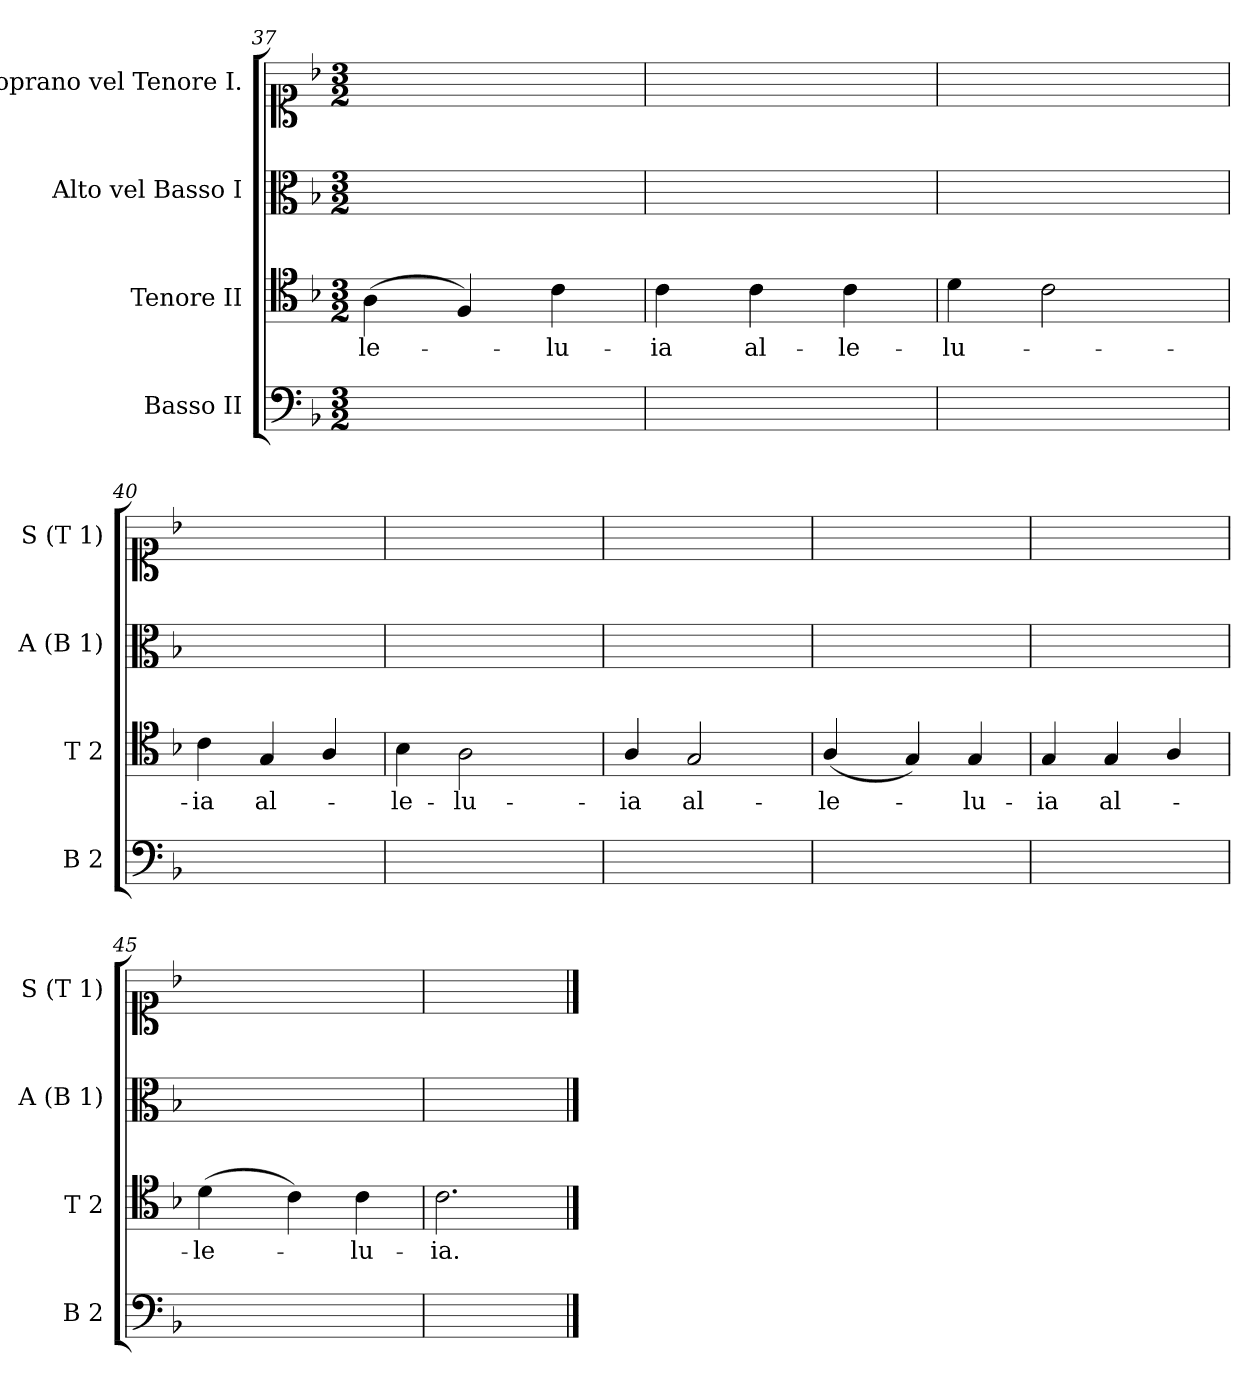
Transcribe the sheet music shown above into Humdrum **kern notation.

**kern	**text	**kern	**text	**kern	**text	**kern	**text
*part4	*part4	*part3	*part3	*part2	*part2	*part1	*part1
*staff4	*staff4	*staff3	*staff3	*staff2	*staff2	*staff1	*staff1
*I"Basso II	*	*I"Tenore II	*	*I"Alto vel Basso I	*	*I"Soprano vel Tenore I.	*
*I'B 2	*	*I'T 2	*	*I'A (B 1)	*	*I'S (T 1)	*
*clefF4	*	*clefC4	*	*clefC3	*	*clefC1	*
*k[b-]	*	*k[b-]	*	*k[b-]	*	*k[b-]	*
*F:	*	*F:	*	*F:	*	*F:	*
*M3/2	*	*M3/2	*	*M3/2	*	*M3/2	*
=37	=37	=37	=37	=37	=37	=37	=37
!	!	!LO:N:vis=4	!	!	!	!LO:N:vis=4	!
1Dyy	-le-	(>2A\	-le-	(>2f\yy	-le-	2cc\yy]	.
!	!	!LO:N:vis=4	!	!	!	!LO:N:vis=2	!
.	.	2F/)	.	2d\yy)	.	1b-yy	-le-
!	!	!LO:N:vis=4	!	!	!	!	!
2E\yy	-lu-	2c\	-lu-	2g\yy	-lu-	.	.
=38	=38	=38	=38	=38	=38	=38	=38
!	!	!LO:N:vis=4	!	!	!	!LO:N:vis=4	!
2F\yy	-ia	2c\	-ia	2f\yy	-ia	2b-\yy	-lu-
!	!	!LO:N:vis=4	!	!	!	!LO:N:vis=4	!
2F\yy	al-	2c\	al-	2f\yy	al-	2a\yy	-ja
!	!	!LO:N:vis=4	!	!	!	!LO:N:vis=4	!
2A\yy	.	2c\	-le-	2f\yy	-le-	2cc\yy	al-
=39	=39	=39	=39	=39	=39	=39	=39
!	!	!LO:N:vis=4	!	!	!	!LO:N:vis=4	!
2B-\yy	-le-	2d\	-lu-	(>1fyy	-lu-	(>2b-\yy	-le-
!	!	!LO:N:vis=2	!	!	!	!LO:N:vis=4	!
2c\yy	.	1c\	.	.	.	2g\yy)	.
!	!	!	!	!	!	!LO:N:vis=4	!
2C/yy	-lu-	.	.	2e\yy)	.	2g\yy	-lu-
=40	=40	=40	=40	=40	=40	=40	=40
!	!	!LO:N:vis=4	!	!	!	!LO:N:vis=4	!
2F\yy	-ia	2c\	-ia	2f\yy	-ia	2a\yy	-ja
!	!	!LO:N:vis=4	!	!	!	!LO:N:vis=4	!
2E\yy	.	2G/	al-	2g\yy	al-	(>2cc#X\yy	al-
!	!	!LO:N:vis=4	!	!	!	!LO:N:vis=4	!
2D\yy	.	2A/	.	(>2f\yy	-le-	2dd\yy)	.
=41	=41	=41	=41	=41	=41	=41	=41
!	!	!LO:N:vis=4	!	!	!	!LO:N:vis=2	!
2G\yy	al-	2B-\	-le-	2f\yy	.	1ddyy	-le-
!	!	!LO:N:vis=2	!	!	!	!	!
2A\yy	-le-	1A	-lu-	2.e\yy)	.	.	.
!	!	!	!	!	!	!LO:N:vis=4	!
2AA/yy	-lu-	.	.	.	.	2cc#X\yy	-lu-
.	.	.	.	4e\yy	-lu-	.	.
=42	=42	=42	=42	=42	=42	=42	=42
!	!	!LO:N:vis=4	!	!	!	!LO:N:vis=4	!
2D\yy	-ia	2A/	-ia	2f#X\yy	-ia	2dd\yy	-ja
!	!	!LO:N:vis=2	!	!	!	!LO:N:vis=4	!
2G\yy	al-	1G	al-	2g\yy	al-	(>2bn\yy	al-
!	!	!	!	!	!	!LO:N:vis=4	!
2C/yy	.	.	.	(>2e\yy	-le-	2ccn\yy)	.
=43	=43	=43	=43	=43	=43	=43	=43
!	!	!LO:N:vis=4	!	!	!	!LO:N:vis=2	!
2F\yy	-le-	(<2A/	-le-	4f\yy	.	1ccyy	-le-
.	.	.	.	4e\yy)	.	.	.
!	!	!LO:N:vis=4	!	!	!	!	!
2G\yy	.	2G/)	.	1dyy	-lu-	.	.
!	!	!LO:N:vis=4	!	!	!	!LO:N:vis=4	!
2GG/yy	-lu-	2G/	-lu-	.	.	2bn\yy	-lu-
=44	=44	=44	=44	=44	=44	=44	=44
!	!	!LO:N:vis=4	!	!	!	!LO:N:vis=4	!
2C/yy	-ia	2G/	-ia	2e\yy	-ia	2cc\yy	-ia
!	!	!LO:N:vis=4	!	!	!	!LO:N:vis=2	!
2c\yy	al-	2G/	al-	2e\yy	al-	1ccyy	al-
!	!	!LO:N:vis=4	!	!	!	!	!
2F\yy	.	2A/	.	2f\yy	-le-	.	.
=45	=45	=45	=45	=45	=45	=45	=45
!	!	!LO:N:vis=4	!	!	!	!LO:N:vis=8	!
2B-\yy	-le-	(>2d\	-le-	(>1fyy	-lu-	(>4b-\Lyy	-le-
!	!	!	!	!	!	!LO:N:vis=8	!
.	.	.	.	.	.	4a\Jyy)	.
!	!	!LO:N:vis=4	!	!	!	!LO:N:vis=2	!
2c\yy	.	2c\)	.	.	.	1gyy	-lu-
!	!	!LO:N:vis=4	!	!	!	!	!
2C/yy	-lu-	2c\	-lu-	2e\yy)	.	.	.
=46	=46	=46	=46	=46	=46	=46	=46
!	!	!LO:N:vis=2.	!	!	!	!LO:N:vis=2.	!
1.Fyy	-ia.	1.c	-ia.	1.fyy	-ia.	1.ayy	-ja.
==	==	==	==	==	==	==	==
*-	*-	*-	*-	*-	*-	*-	*-
